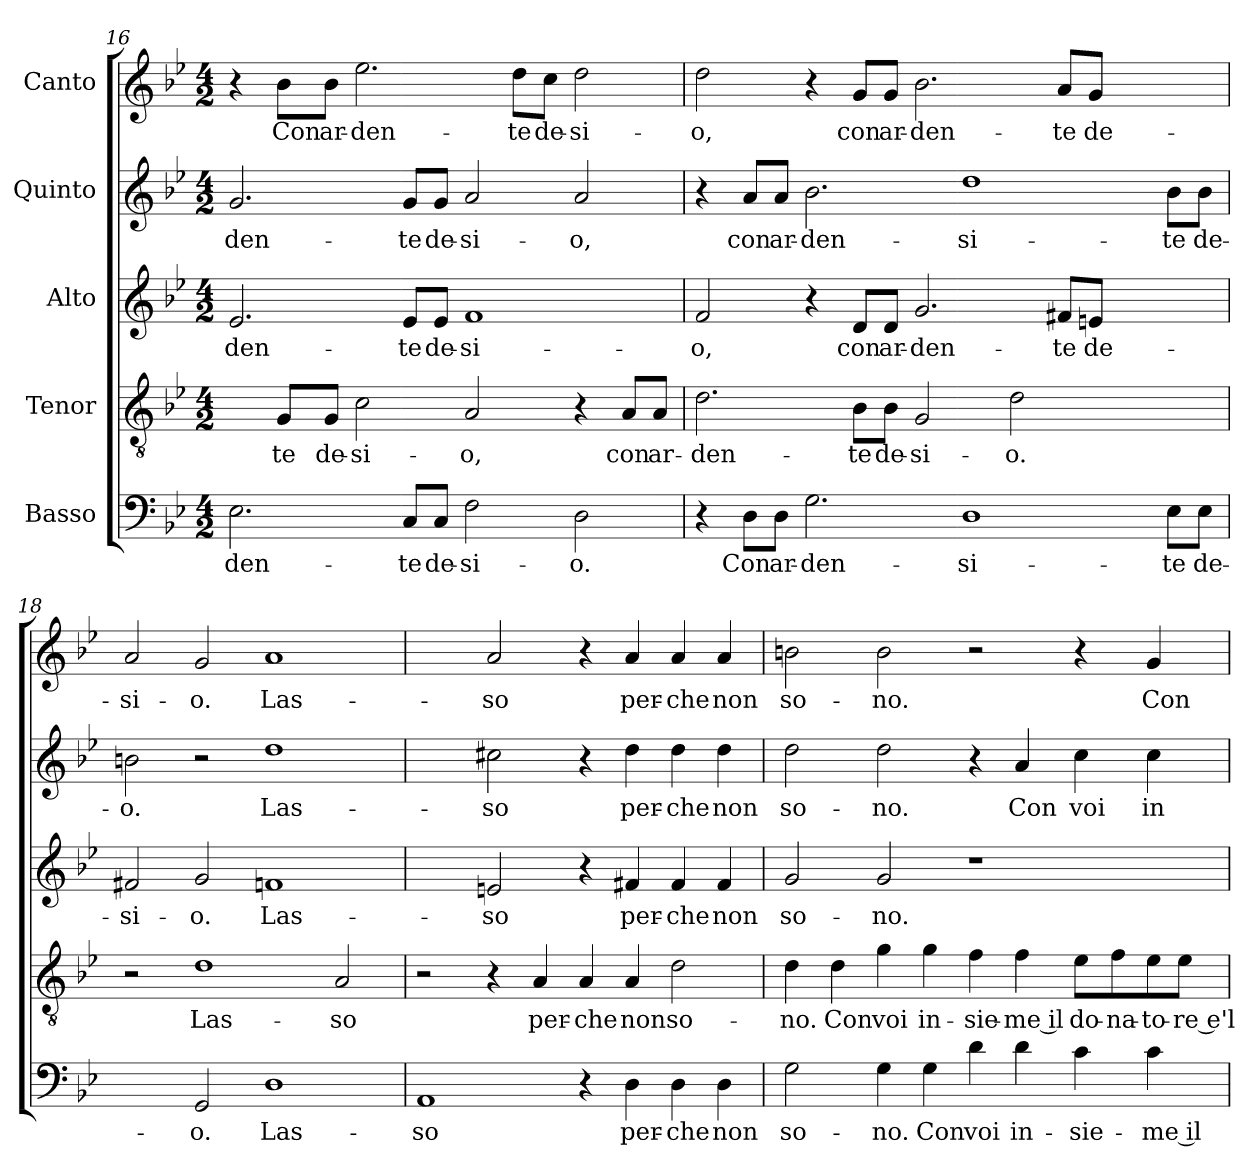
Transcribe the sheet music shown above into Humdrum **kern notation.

**kern	**text	**kern	**text	**kern	**text	**kern	**text	**kern	**text
*part5	*part5	*part4	*part4	*part3	*part3	*part2	*part2	*part1	*part1
*staff5	*staff5	*staff4	*staff4	*staff3	*staff3	*staff2	*staff2	*staff1	*staff1
*I"Basso	*	*I"Tenor	*	*I"Alto	*	*I"Quinto	*	*I"Canto	*
*clefF4	*	*clefGv2	*	*clefG2	*	*clefG2	*	*clefG2	*
*k[b-e-]	*	*k[b-e-]	*	*k[b-e-]	*	*k[b-e-]	*	*k[b-e-]	*
*B-:	*	*B-:	*	*B-:	*	*B-:	*	*B-:	*
*M4/2	*	*M4/2	*	*M4/2	*	*M4/2	*	*M4/2	*
=16	=16	=16	=16	=16	=16	=16	=16	=16	=16
!	!LO:LY:b:cj	!	!	!	!LO:LY:b:cj	!	!LO:LY:b:cj	!	!
2.E-\	-den-	4ryy	.	2.e-/	-den-	2.g/	-den-	4r	.
!	!	!	!LO:LY:b:cj	!	!	!	!	!	!LO:LY:b:cj
.	.	8G/L	-te	.	.	.	.	8b-\L	Con
!	!	!	!LO:LY:b:cj	!	!	!	!	!	!LO:LY:b:cj
.	.	8G/J	de-	.	.	.	.	8b-\J	ar-
!	!	!	!LO:LY:b:cj	!	!	!	!	!	!LO:LY:b:cj
.	.	2c\	-si-	.	.	.	.	2.ee-\	-den-
!	!LO:LY:b:cj	!	!	!	!LO:LY:b:cj	!	!LO:LY:b:cj	!	!
8C/L	-te	.	.	8e-/L	-te	8g/L	-te	.	.
!	!LO:LY:b:cj	!	!	!	!LO:LY:b:cj	!	!LO:LY:b:cj	!	!
8C/J	de-	.	.	8e-/J	de-	8g/J	de-	.	.
!	!LO:LY:b:cj	!	!LO:LY:b:cj	!	!LO:LY:b:cj	!	!LO:LY:b:cj	!	!
2F\	-si-	2A/	-o,	1f	-si-	2a/	-si-	.	.
!	!	!	!	!	!	!	!	!	!LO:LY:b:cj
.	.	.	.	.	.	.	.	8dd\L	-te
!	!	!	!	!	!	!	!	!	!LO:LY:b:cj
.	.	.	.	.	.	.	.	8cc\J	de-
!	!LO:LY:b:cj	!	!	!	!	!	!LO:LY:b:cj	!	!LO:LY:b:cj
2D\	-o.	4r	.	.	.	2a/	-o,	2dd\	-si-
!	!	!	!LO:LY:b:cj	!	!	!	!	!	!
.	.	8A/L	con	.	.	.	.	.	.
!	!	!	!LO:LY:b:cj	!	!	!	!	!	!
.	.	8A/J	ar-	.	.	.	.	.	.
!!LO:PB:g=z
=17	=17	=17	=17	=17	=17	=17	=17	=17	=17
!	!	!	!LO:LY:b:cj	!	!LO:LY:b:cj	!	!	!	!LO:LY:b:cj
4r	.	2.d\	-den-	2f/	-o,	4r	.	2dd\	-o,
!	!LO:LY:b:cj	!	!	!	!	!	!LO:LY:b:cj	!	!
8D\L	Con	.	.	.	.	8a/L	con	.	.
!	!LO:LY:b:cj	!	!	!	!	!	!LO:LY:b:cj	!	!
8D\J	ar-	.	.	.	.	8a/J	ar-	.	.
!	!LO:LY:b:cj	!	!	!	!	!	!LO:LY:b:cj	!	!
2.G\	-den-	.	.	4r	.	2.b-\	-den-	4r	.
!	!	!	!LO:LY:b:cj	!	!LO:LY:b:cj	!	!	!	!LO:LY:b:cj
.	.	8B-\L	-te	8d/L	con	.	.	8g/L	con
!	!	!	!LO:LY:b:cj	!	!LO:LY:b:cj	!	!	!	!LO:LY:b:cj
.	.	8B-\J	de-	8d/J	ar-	.	.	8g/J	ar-
!	!	!	!LO:LY:b:cj	!	!LO:LY:b:cj	!	!	!	!LO:LY:b:cj
.	.	2G/	-si-	2.g/	-den-	.	.	2.b-\	-den-
!	!LO:LY:b:cj	!	!	!	!	!	!LO:LY:b:cj	!	!
1D	-si-	.	.	.	.	1dd	-si-	.	.
!	!	!	!LO:LY:b:cj	!	!	!	!	!	!
.	.	2d\	-o.	.	.	.	.	.	.
!	!	!	!	!	!LO:LY:b:cj	!	!	!	!LO:LY:b:cj
.	.	.	.	8f#X/L	-te	.	.	8a/L	-te
!	!	!	!	!	!LO:LY:b:cj	!	!	!	!LO:LY:b:cj
.	.	.	.	8en/J	de-	.	.	8g/J	de-
.	.	2ryy	.	2ryy	.	.	.	2ryy	.
!	!LO:LY:b:cj	!	!	!	!	!	!LO:LY:b:cj	!	!
8E-\L	-te	.	.	.	.	8b-\L	-te	.	.
!	!LO:LY:b:cj	!	!	!	!	!	!LO:LY:b:cj	!	!
8E-\J	de-	.	.	.	.	8b-\J	de-	.	.
=18	=18	=18	=18	=18	=18	=18	=18	=18	=18
!	!	!	!	!	!LO:LY:b:cj	!	!LO:LY:b:cj	!	!LO:LY:b:cj
2ryy	.	2r	.	2f#/	-si-	2bn\	-o.	2a/	-si-
!	!LO:LY:b:cj	!	!LO:LY:b:cj	!	!LO:LY:b:cj	!	!	!	!LO:LY:b:cj
2GG/	-o.	1d	Las-	2g/	-o.	2r	.	2g/	-o.
!	!LO:LY:b:cj	!	!	!	!LO:LY:b:cj	!	!LO:LY:b:cj	!	!LO:LY:b:cj
1D	Las-	.	.	1fn	Las-	1dd	Las-	1a	Las-
!	!	!	!LO:LY:b:cj	!	!	!	!	!	!
.	.	2A/	-so	.	.	.	.	.	.
!!LO:LB:g=z
=19	=19	=19	=19	=19	=19	=19	=19	=19	=19
!	!LO:LY:b:cj	!	!	!	!	!	!	!	!
1AA	-so	2r	.	2ryy	.	2ryy	.	2ryy	.
!	!	!	!	!	!LO:LY:b:cj	!	!LO:LY:b:cj	!	!LO:LY:b:cj
.	.	4r	.	2en/	-so	2cc#X\	-so	2a/	-so
!	!	!	!LO:LY:b:cj	!	!	!	!	!	!
.	.	4A/	per-	.	.	.	.	.	.
!	!	!	!LO:LY:b:cj	!	!	!	!	!	!
4r	.	4A/	-che	4r	.	4r	.	4r	.
!	!LO:LY:b:cj	!	!LO:LY:b:cj	!	!LO:LY:b:cj	!	!LO:LY:b:cj	!	!LO:LY:b:cj
4D\	per-	4A/	non	4f#X/	per-	4dd\	per-	4a/	per-
!	!LO:LY:b:cj	!	!LO:LY:b:cj	!	!LO:LY:b:cj	!	!LO:LY:b:cj	!	!LO:LY:b:cj
4D\	-che	2d\	so-	4f#/	-che	4dd\	-che	4a/	-che
!	!LO:LY:b:cj	!	!	!	!LO:LY:b:cj	!	!LO:LY:b:cj	!	!LO:LY:b:cj
4D\	non	.	.	4f#/	non	4dd\	non	4a/	non
=20	=20	=20	=20	=20	=20	=20	=20	=20	=20
!	!LO:LY:b:cj	!	!LO:LY:b:cj	!	!LO:LY:b:cj	!	!LO:LY:b:cj	!	!LO:LY:b:cj
2G\	so-	4d\	-no.	2g/	so-	2dd\	so-	2bn\	so-
!	!	!	!LO:LY:b:cj	!	!	!	!	!	!
.	.	4d\	Con	.	.	.	.	.	.
!	!LO:LY:b:cj	!	!LO:LY:b:cj	!	!LO:LY:b:cj	!	!LO:LY:b:cj	!	!LO:LY:b:cj
4G\	-no.	4g\	voi	2g/	-no.	2dd\	-no.	2b\	-no.
!	!LO:LY:b:cj	!	!LO:LY:b:cj	!	!	!	!	!	!
4G\	Con	4g\	in-	.	.	.	.	.	.
!	!LO:LY:b:cj	!	!LO:LY:b:cj	!	!	!	!	!	!
4d\	voi	4f\	-sie-	1r	.	4r	.	2r	.
!	!LO:LY:b:cj	!	!LO:LY:b:rj	!	!	!	!LO:LY:b:cj	!	!
4d\	in-	4f\	-me il	.	.	4a/	Con	.	.
!	!LO:LY:b:cj	!	!LO:LY:b:cj	!	!	!	!LO:LY:b:cj	!	!
4c\	-sie-	8e-\L	do-	.	.	4cc\	voi	4r	.
!	!	!	!LO:LY:b:cj	!	!	!	!	!	!
.	.	8f\	-na-	.	.	.	.	.	.
!	!LO:LY:b:rj	!	!LO:LY:b:cj	!	!	!	!LO:LY:b:cj	!	!LO:LY:b:cj
4c\	-me il	8e-\	-to-	.	.	4cc\	in-	4g/	Con
!	!	!	!LO:LY:b:rj	!	!	!	!	!	!
.	.	8e-\J	-re e'l	.	.	.	.	.	.
=	=	=	=	=	=	=	=	=	=
*-	*-	*-	*-	*-	*-	*-	*-	*-	*-
